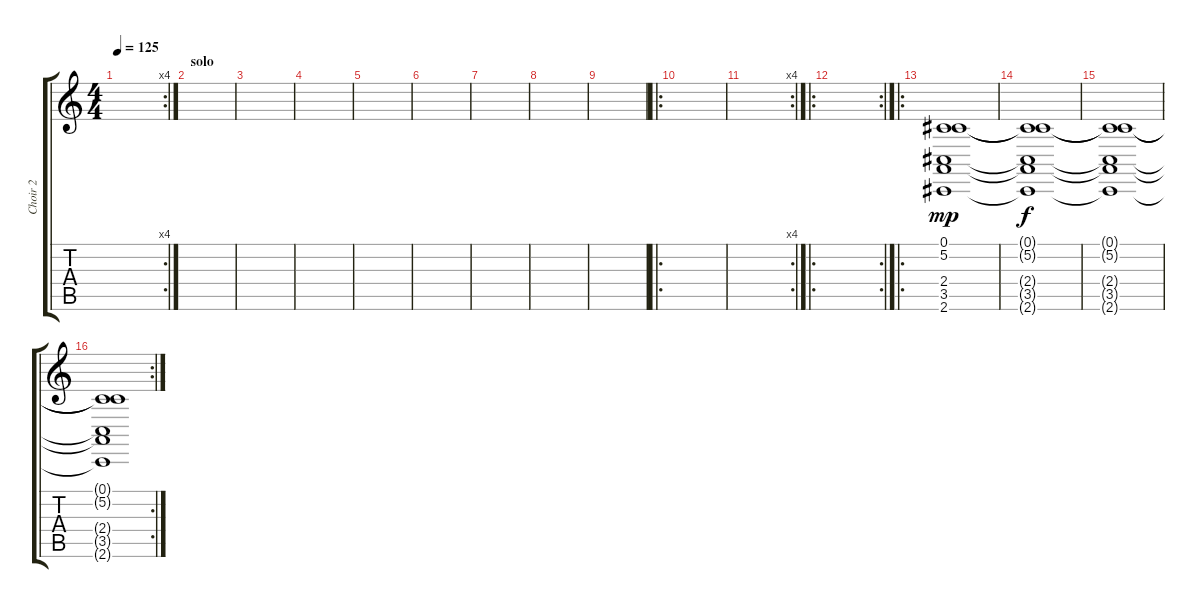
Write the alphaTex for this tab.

\track ("Choir 2" "Choir 2") {instrument choiraahs}
\staff {score tabs}
\tuning (Db4 Ab3 E3 B2 Gb2 B1) {hide}
\rc 4
\ts (4 4)
\tempo 125
\clef g2
\ks c
|
\section ("" "solo")
|
|
|
|
|
|
|
|
\ro
|
\rc 4
|
\ro
\rc 2
|
\ro
(0.1 5.2 2.4 3.5 2.6).1{dy mp} |
(0.1{t} 5.2{t} 2.4{t} 3.5{t} 2.6{t}).1{dy f} |
(0.1{t} 5.2{t} 2.4{t} 3.5{t} 2.6{t}).1 |
\rc 2
(0.1{t} 5.2{t} 2.4{t} 3.5{t} 2.6{t}).1
